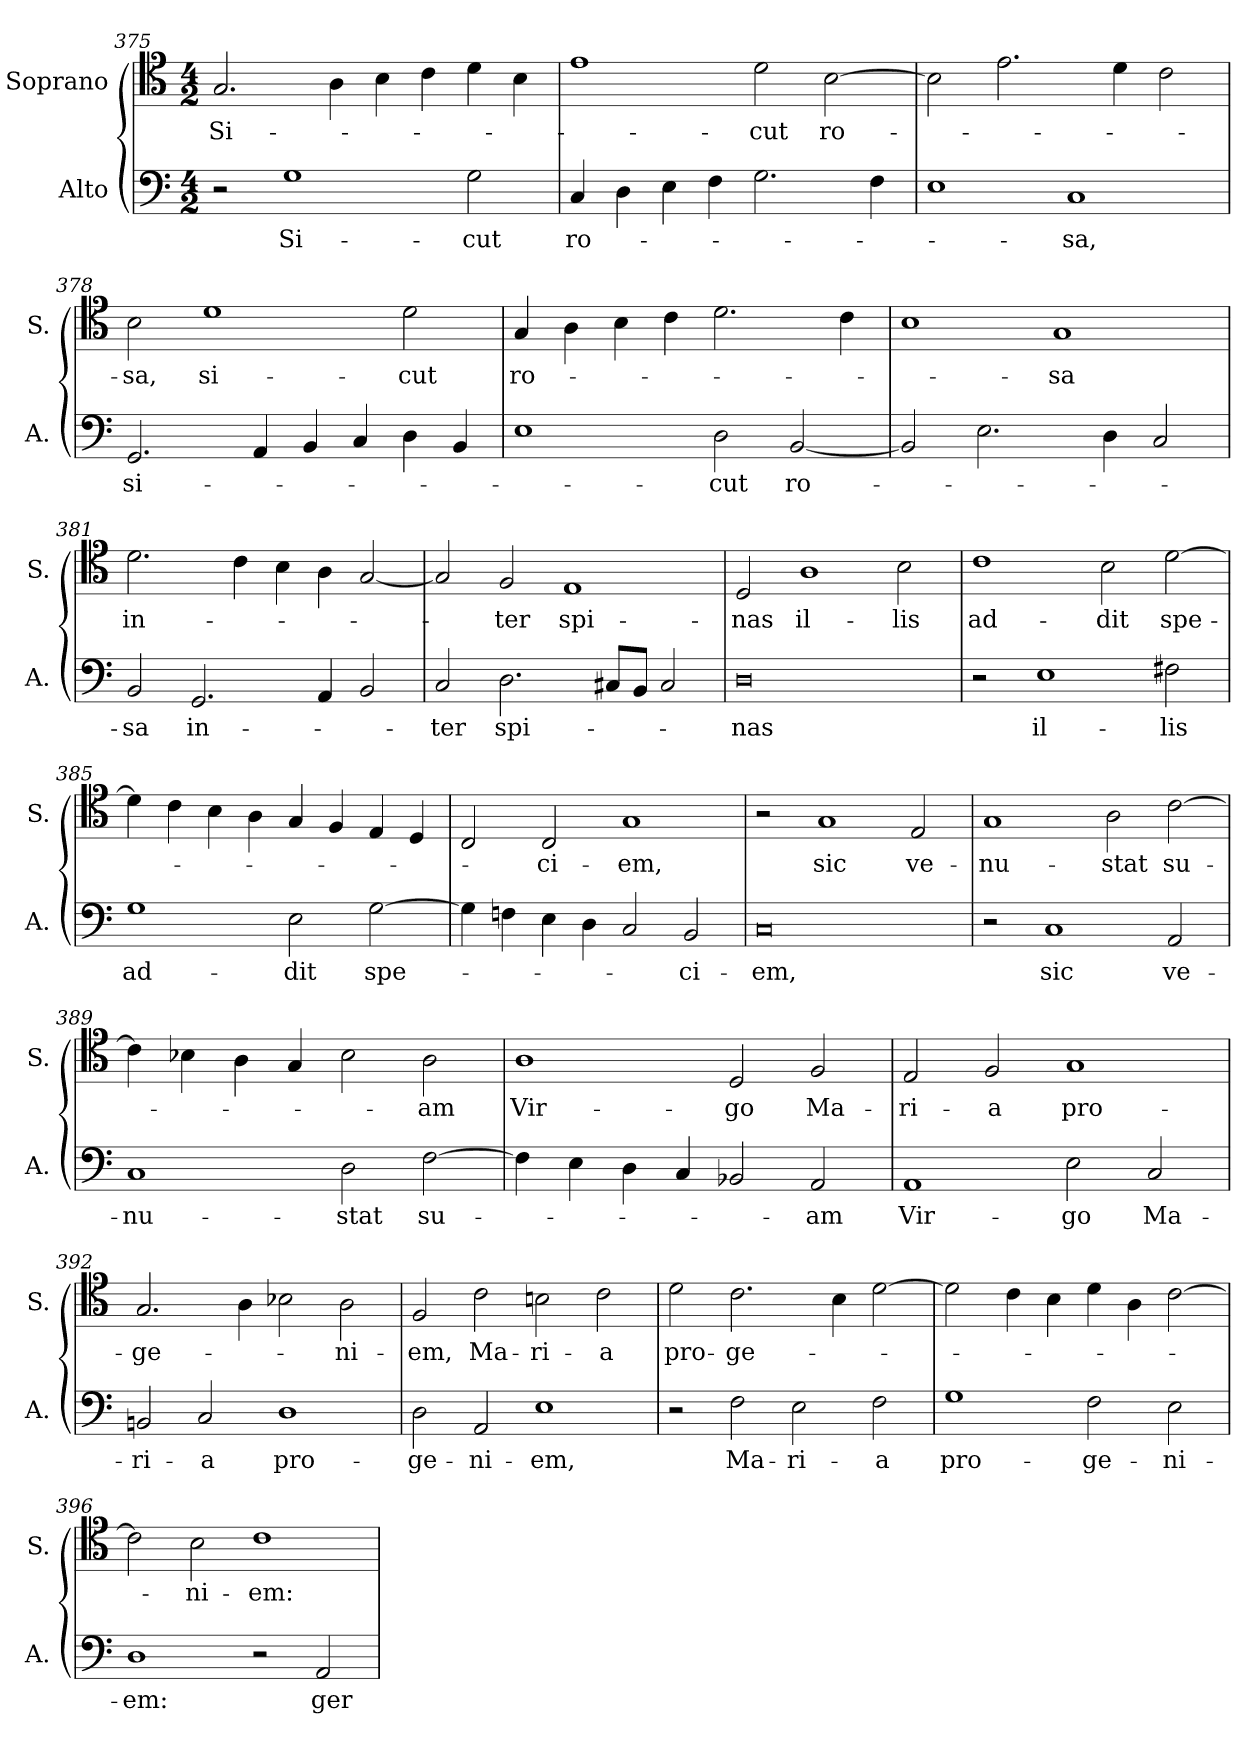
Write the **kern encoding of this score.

**kern	**text	**kern	**text
*part2	*part2	*part1	*part1
*staff2	*staff2	*staff1	*staff1
*I"Alto	*	*I"Soprano	*
*I'A.	*	*I'S.	*
!!LO:PB:g=z
*clefF4	*	*clefC4	*
*k[]	*	*k[]	*
*M4/2	*	*M4/2	*
=375	=375	=375	=375
!	!	!	!LO:LY:b
2r	.	2.G/	Si-
!	!LO:LY:b	!	!
1G	Si-	.	.
.	.	4A\	.
.	.	4B\	.
.	.	4c\	.
!	!LO:LY:b	!	!
2G\	-cut	4d\	.
.	.	4B\	.
=376	=376	=376	=376
!	!LO:LY:b	!	!
4C/	ro-	1e	.
4D\	.	.	.
4E\	.	.	.
4F\	.	.	.
!	!	!	!LO:LY:b
2.G\	.	2d\	-cut
!	!	!	!LO:LY:b
.	.	[2B\	ro-
4F\	.	.	.
=377	=377	=377	=377
1E	.	2B\]	.
.	.	2.e\	.
!	!LO:LY:b	!	!
1C	-sa,	.	.
.	.	4d\	.
.	.	2c\	.
=378	=378	=378	=378
!	!LO:LY:b	!	!LO:LY:b
2.GG/	si-	2B\	-sa,
!	!	!	!LO:LY:b
.	.	1d	si-
4AA/	.	.	.
4BB/	.	.	.
4C/	.	.	.
!	!	!	!LO:LY:b
4D\	.	2d\	-cut
4BB/	.	.	.
!!LO:LB:g=z
=379	=379	=379	=379
!	!	!	!LO:LY:b
1E	.	4G/	ro-
.	.	4A\	.
.	.	4B\	.
.	.	4c\	.
!	!LO:LY:b	!	!
2D\	-cut	2.d\	.
!	!LO:LY:b	!	!
[2BB/	ro-	.	.
.	.	4c\	.
=380	=380	=380	=380
2BB/]	.	1B	.
2.E\	.	.	.
!	!	!	!LO:LY:b
.	.	1G	-sa
4D\	.	.	.
2C/	.	.	.
=381	=381	=381	=381
!	!LO:LY:b	!	!LO:LY:b
2BB/	-sa	2.d\	in-
!	!LO:LY:b	!	!
2.GG/	in-	.	.
.	.	4c\	.
.	.	4B\	.
4AA/	.	4A\	.
2BB/	.	[2G/	.
=382	=382	=382	=382
!	!LO:LY:b	!	!
2C/	-ter	2G/]	.
!	!LO:LY:b	!	!LO:LY:b
2.D\	spi-	2F/	-ter
!	!	!	!LO:LY:b
.	.	1E	spi-
8C#X/L	.	.	.
8BB/J	.	.	.
2C#/	.	.	.
=383	=383	=383	=383
!	!LO:LY:b	!	!LO:LY:b
0D	-nas	2D/	-nas
!	!	!	!LO:LY:b
.	.	1A	il-
!	!	!	!LO:LY:b
.	.	2B\	-lis
=384	=384	=384	=384
!	!	!	!LO:LY:b
2r	.	1c	ad-
!	!LO:LY:b	!	!
1E	il-	.	.
!	!	!	!LO:LY:b
.	.	2B\	-dit
!	!LO:LY:b	!	!LO:LY:b
2F#X\	-lis	[2d\	spe-
!!LO:LB:g=z
=385	=385	=385	=385
!	!LO:LY:b	!	!
1G	ad-	4d\]	.
.	.	4c\	.
.	.	4B\	.
.	.	4A\	.
!	!LO:LY:b	!	!
2E\	-dit	4G/	.
.	.	4F/	.
!	!LO:LY:b	!	!
[2G\	spe-	4E/	.
.	.	4D/	.
=386	=386	=386	=386
4G\]	.	2C/	.
4Fn\	.	.	.
!	!	!	!LO:LY:b
4E\	.	2C/	-ci-
4D\	.	.	.
!	!	!	!LO:LY:b
2C/	.	1G	-em,
!	!LO:LY:b	!	!
2BB/	-ci-	.	.
=387	=387	=387	=387
!	!LO:LY:b	!	!
0C	-em,	2r	.
!	!	!	!LO:LY:b
.	.	1G	sic
!	!	!	!LO:LY:b
.	.	2E/	ve-
=388	=388	=388	=388
!	!	!	!LO:LY:b
2r	.	1G	-nu-
!	!LO:LY:b	!	!
1C	sic	.	.
!	!	!	!LO:LY:b
.	.	2A\	-stat
!	!LO:LY:b	!	!LO:LY:b
2AA/	ve-	[2c\	su-
=389	=389	=389	=389
!	!LO:LY:b	!	!
1C	-nu-	4c\]	.
.	.	4B-X\	.
.	.	4A\	.
.	.	4G/	.
!	!LO:LY:b	!	!
2D\	-stat	2B-\	.
!	!LO:LY:b	!	!LO:LY:b
[2F\	su-	2A\	-am
=390	=390	=390	=390
!	!	!	!LO:LY:b
4F\]	.	1A	Vir-
4E\	.	.	.
4D\	.	.	.
4C/	.	.	.
!	!	!	!LO:LY:b
2BB-X/	.	2D/	-go
!	!LO:LY:b	!	!LO:LY:b
2AA/	-am	2F/	Ma-
!!LO:LB:g=z
=391	=391	=391	=391
!	!LO:LY:b	!	!LO:LY:b
1AA	Vir-	2E/	-ri-
!	!	!	!LO:LY:b
.	.	2F/	-a
!	!LO:LY:b	!	!LO:LY:b
2E\	-go	1G	pro-
!	!LO:LY:b	!	!
2C/	Ma-	.	.
=392	=392	=392	=392
!	!LO:LY:b	!	!LO:LY:b
2BBn/	-ri-	2.G/	-ge-
!	!LO:LY:b	!	!
2C/	-a	.	.
.	.	4A\	.
!	!LO:LY:b	!	!
1D	pro-	2B-X\	.
!	!	!	!LO:LY:b
.	.	2A\	-ni-
=393	=393	=393	=393
!	!LO:LY:b	!	!LO:LY:b
2D\	-ge-	2F/	-em,
!	!LO:LY:b	!	!LO:LY:b
2AA/	-ni-	2c\	Ma-
!	!LO:LY:b	!	!LO:LY:b
1E	-em,	2Bn\	-ri-
!	!	!	!LO:LY:b
.	.	2c\	-a
=394	=394	=394	=394
!	!	!	!LO:LY:b
2r	.	2d\	pro-
!	!LO:LY:b	!	!LO:LY:b
2F\	Ma-	2.c\	-ge-
!	!LO:LY:b	!	!
2E\	-ri-	.	.
.	.	4B\	.
!	!LO:LY:b	!	!
2F\	-a	[2d\	.
=395	=395	=395	=395
!	!LO:LY:b	!	!
1G	pro-	2d\]	.
.	.	4c\	.
.	.	4B\	.
!	!LO:LY:b	!	!
2F\	-ge-	4d\	.
.	.	4A\	.
!	!LO:LY:b	!	!
2E\	-ni-	[2c\	.
=396	=396	=396	=396
!	!LO:LY:b	!	!
1D	-em:	2c\]	.
!	!	!	!LO:LY:b
.	.	2B\	-ni-
!	!	!	!LO:LY:b
2r	.	1c	-em:
!	!LO:LY:b	!	!
2AA/	ger-	.	.
=	=	=	=
*-	*-	*-	*-
